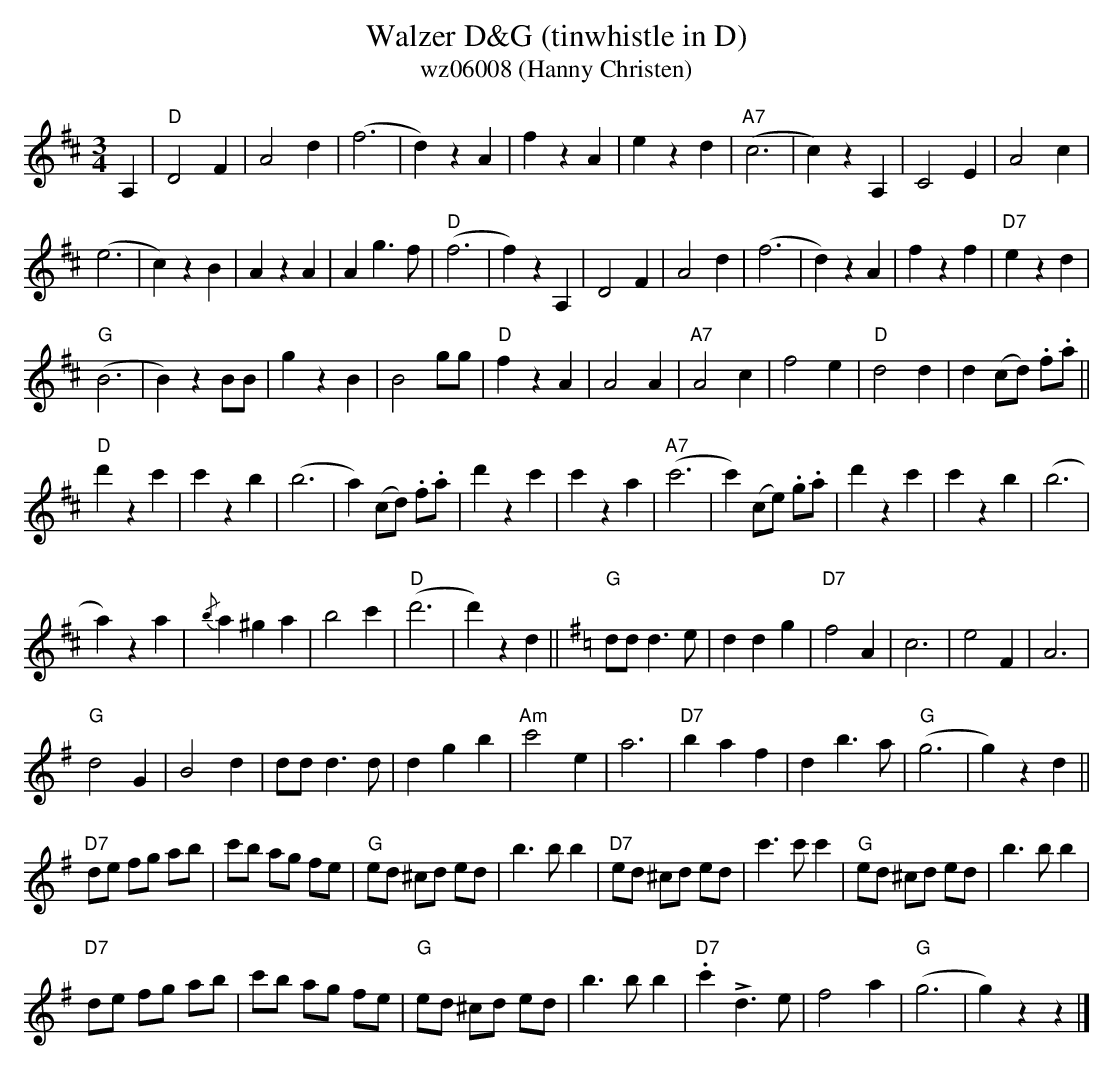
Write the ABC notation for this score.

X:1
T:Walzer D&G (tinwhistle in D)
T:wz06008 (Hanny Christen)
M:3/4
L:1/4
K:D%%MIDI gchordon
A, | "D"D2F | A2d | (f3 | d)zA | fzA | ezd | ("A7"c3 | c)zA, | C2E | A2c |
(e3 | c)zB | AzA | Ag>f | ("D"f3 | f)zA, | D2F | A2d | (f3 | d)zA | fzf | "D7"ezd |
("G"B3 | B)zB/2B/2 | gzB | B2g/2g/2 | "D"fzA | A2A | "A7"A2c | f2e | "D"d2d | d (c/2d/2) .f/2.a/2 ||
"D"d'zc' | c'zb | (b3 | a) (c/2d/2) .f/2.a/2 | d'zc' | c'za | ("A7"c'3 | c') (c/2e/2) .g/2.a/2 | d'zc' | c'zb | (b3 |
a)za | {/b}a^ga | b2c' | ("D"d'3 | d')zd || [K:G] "G"d/2d/2 d>e | ddg | "D7"f2A | c3 | e2F | A3 |
"G"d2G | B2d | d/2d/2d>d | dgb | "Am"c'2e | a3 | "D7"baf | db>a | ("G"g3 | g)zd || [L:1/8]
"D7"de fg ab | c'b ag fe | "G"ed ^cd ed | b3b b2 | "D7"ed ^cd ed | c'3c'c'2 | "G"ed ^cd ed | b3bb2 |
"D7"de fg ab | c'b ag fe | "G"ed ^cd ed | b3bb2 | "D7".c'2!>!d3e | f4a2 | ("G"g6 | g2) z2z2 |]
